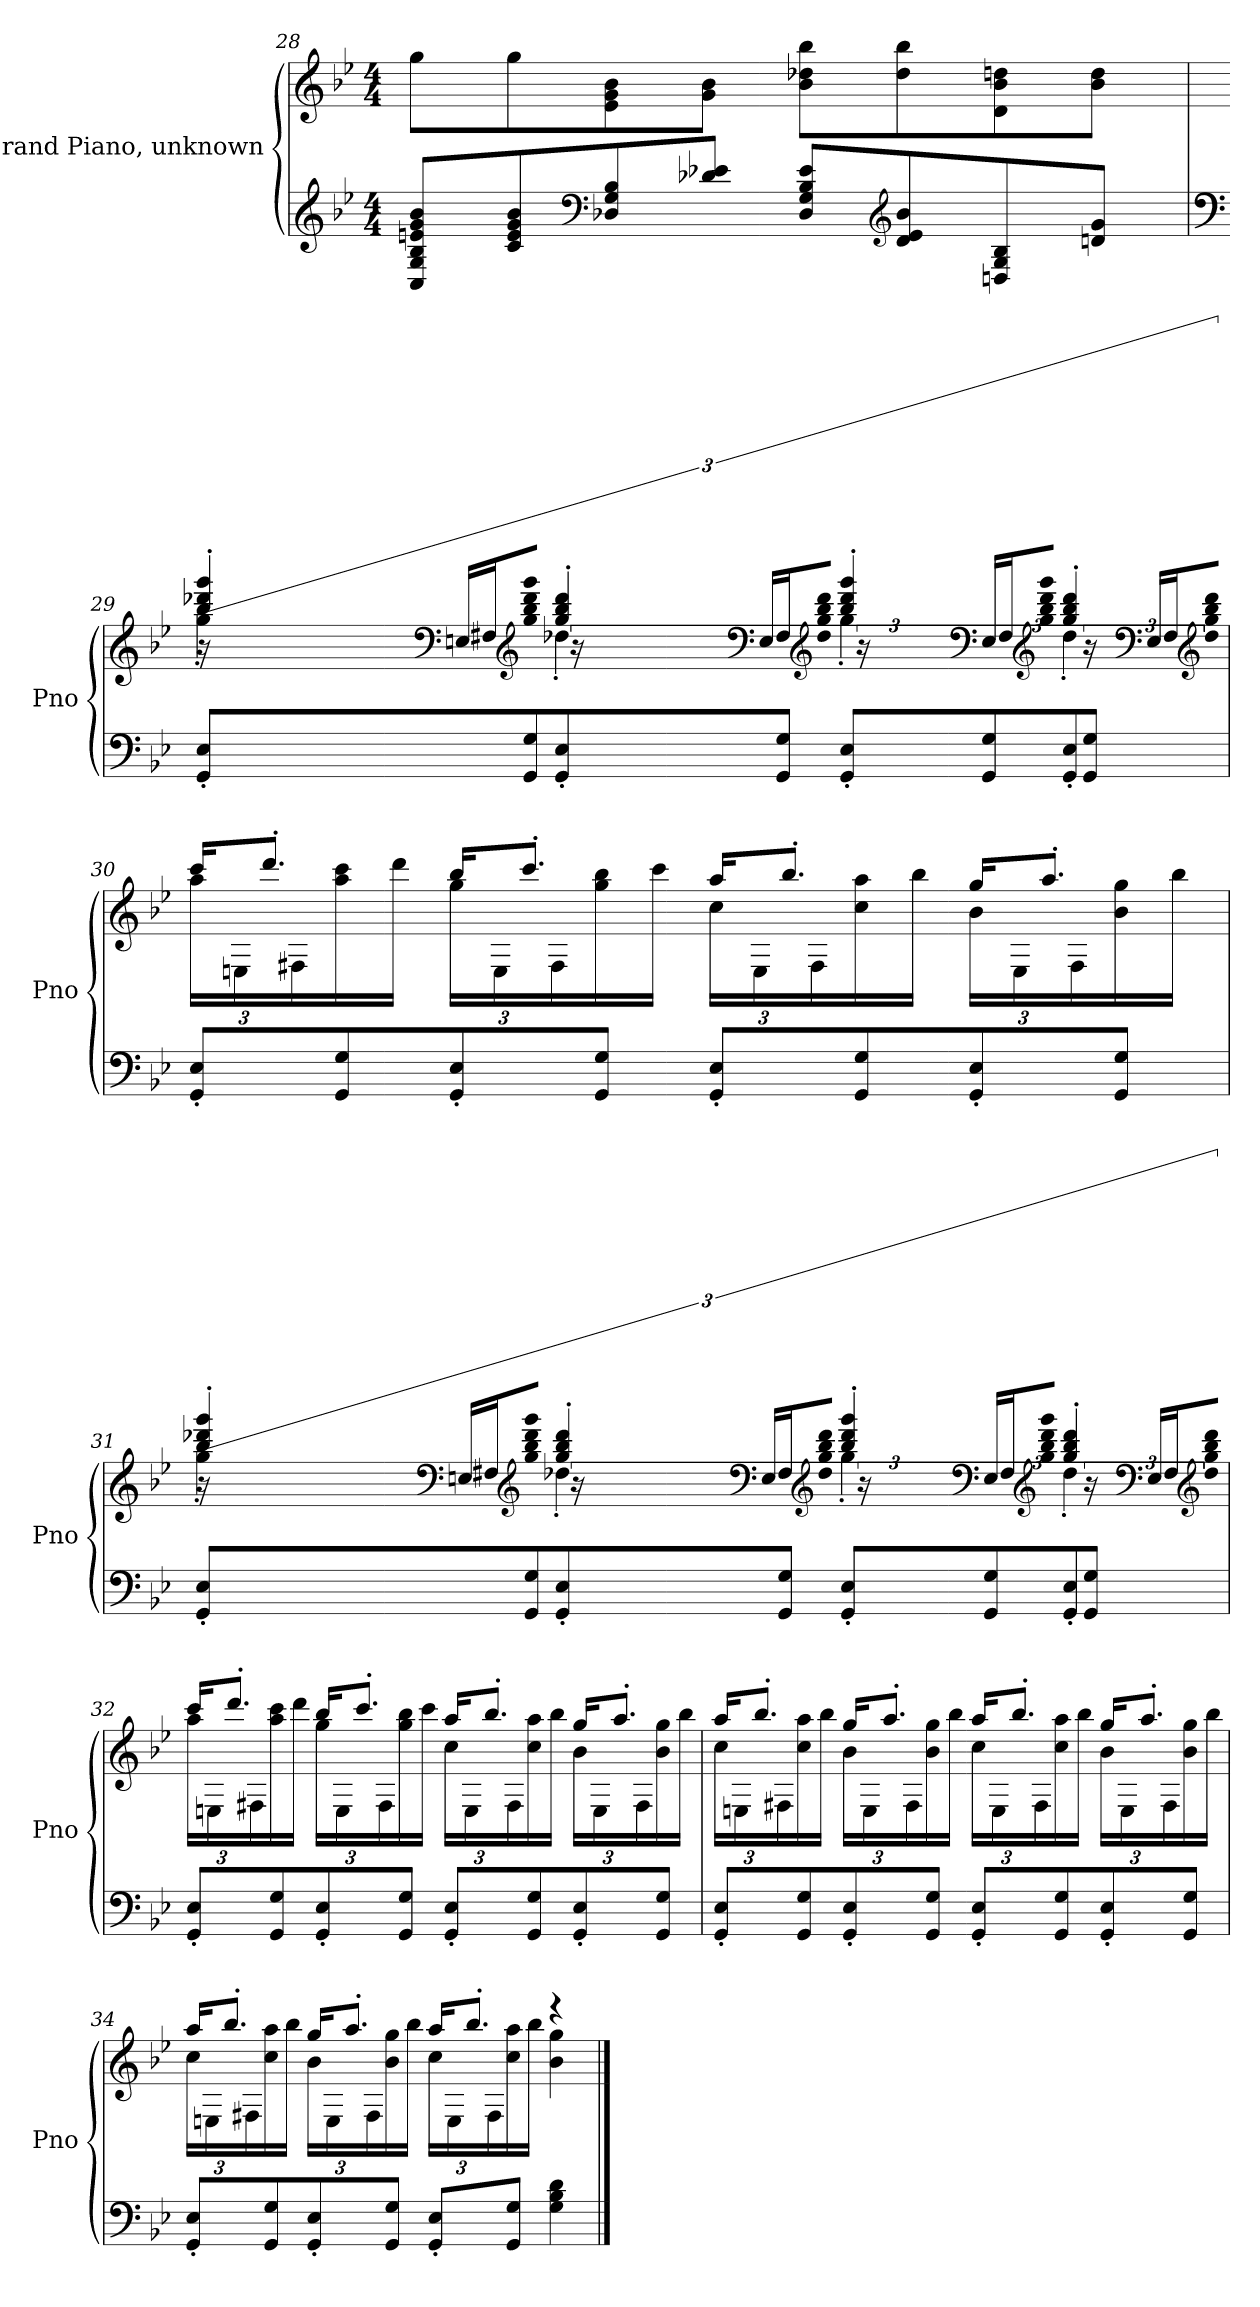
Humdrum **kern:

**kern	**kern
*part1	*part1
*staff2	*staff1
*I"Grand Piano, unknown	*
*I'Pno	*
*clefG2	*clefG2
*k[b-e-]	*k[b-e-]
*M4/4	*M4/4
=28	=28
8C/ 8G/ 8B-/ 8en/ 8g/ 8b-/L	8gg\L
8c/ 8e/ 8g/ 8b-/	8gg\
*clefF4	*
8D-X/ 8G/ 8B-/	8e-\ 8g\ 8b-\
8d-X/ 8e-X/J	8g\ 8b-\J
8D-/ 8G/ 8B-/ 8e-/L	8b-\ 8dd-X\ 8bb-\L
*clefG2	*
8d-/ 8e-/ 8b-/	8dd-\ 8bb-\
8Dn/ 8G/ 8B-/	8d\ 8b-\ 8ddn\
8dn/ 8g/J	8b-\ 8dd\J
!!LO:LB:g=z
=29	=29
*clefF4	*
*	*^
*	*	*^
8GG/' 8E-/'L	4bb-/' 4ddd-X/' 4ggg/'	4gg'\	24r
*	*clefF4	*	*
.	.	.	24En/LL
.	.	.	24F#X/J
*	*clefG2	*	*
8GG/ 8G/	.	.	8gg/ 8bb-/ 8ddd-/ 8ggg/J
8GG/' 8E-/'	4gg/' 4bb-/' 4ddd-/'	4dd-X'\	24r
*	*clefF4	*	*
.	.	.	24E/LL
.	.	.	24F#/J
*	*clefG2	*	*
8GG/ 8G/J	.	.	8dd-/ 8gg/ 8bb-/ 8ddd-/J
8GG/' 8E-/'L	4bb-/' 4ddd-/' 4ggg/'	4gg'\	24r
*	*clefF4	*	*
.	.	.	24E/LL
.	.	.	24F#/J
*	*clefG2	*	*
8GG/ 8G/	.	.	8gg/ 8bb-/ 8ddd-/ 8ggg/J
8GG/' 8E-/'	4gg/' 4bb-/' 4ddd-/'	4dd-'\	24r
*	*clefF4	*	*
.	.	.	24E/LL
.	.	.	24F#/J
*	*clefG2	*	*
8GG/ 8G/J	.	.	8dd-/ 8gg/ 8bb-/ 8ddd-/J
*	*	*v	*v
!!LO:LB:g=z
=30	=30	=30
*	*	*Xbrackettup
8GG/' 8E-/'L	16ccc/KL	24aa\LL
.	.	24En\
.	8.ddd'/J	.
.	.	24F#X\
8GG/ 8G/	.	16aa\ 16ccc\
.	.	16ddd\JJ
8GG/' 8E-/'	16bb-/KL	24gg\LL
.	.	24E\
.	8.ccc'/J	.
.	.	24F#\
8GG/ 8G/J	.	16gg\ 16bb-\
.	.	16ccc\JJ
8GG/' 8E-/'L	16aa/KL	24cc\LL
.	.	24E\
.	8.bb-'/J	.
.	.	24F#\
8GG/ 8G/	.	16cc\ 16aa\
.	.	16bb-\JJ
8GG/' 8E-/'	16gg/KL	24b-\LL
.	.	24E\
.	8.aa'/J	.
.	.	24F#\
8GG/ 8G/J	.	16b-\ 16gg\
.	.	16bb-\JJ
!!LO:LB:g=z
=31	=31	=31
*	*	*^
*	*	*	*brackettup
8GG/' 8E-/'L	4bb-/' 4ddd-X/' 4ggg/'	4gg'\	24r
*	*clefF4	*	*
.	.	.	24En/LL
.	.	.	24F#X/J
*	*clefG2	*	*
8GG/ 8G/	.	.	8gg/ 8bb-/ 8ddd-/ 8ggg/J
8GG/' 8E-/'	4gg/' 4bb-/' 4ddd-/'	4dd-X'\	24r
*	*clefF4	*	*
.	.	.	24E/LL
.	.	.	24F#/J
*	*clefG2	*	*
8GG/ 8G/J	.	.	8dd-/ 8gg/ 8bb-/ 8ddd-/J
8GG/' 8E-/'L	4bb-/' 4ddd-/' 4ggg/'	4gg'\	24r
*	*clefF4	*	*
.	.	.	24E/LL
.	.	.	24F#/J
*	*clefG2	*	*
8GG/ 8G/	.	.	8gg/ 8bb-/ 8ddd-/ 8ggg/J
8GG/' 8E-/'	4gg/' 4bb-/' 4ddd-/'	4dd-'\	24r
*	*clefF4	*	*
.	.	.	24E/LL
.	.	.	24F#/J
*	*clefG2	*	*
8GG/ 8G/J	.	.	8dd-/ 8gg/ 8bb-/ 8ddd-/J
*	*	*v	*v
!!LO:PB:g=z
=32	=32	=32
*	*	*Xbrackettup
8GG/' 8E-/'L	16ccc/KL	24aa\LL
.	.	24En\
.	8.ddd'/J	.
.	.	24F#X\
8GG/ 8G/	.	16aa\ 16ccc\
.	.	16ddd\JJ
8GG/' 8E-/'	16bb-/KL	24gg\LL
.	.	24E\
.	8.ccc'/J	.
.	.	24F#\
8GG/ 8G/J	.	16gg\ 16bb-\
.	.	16ccc\JJ
8GG/' 8E-/'L	16aa/KL	24cc\LL
.	.	24E\
.	8.bb-'/J	.
.	.	24F#\
8GG/ 8G/	.	16cc\ 16aa\
.	.	16bb-\JJ
8GG/' 8E-/'	16gg/KL	24b-\LL
.	.	24E\
.	8.aa'/J	.
.	.	24F#\
8GG/ 8G/J	.	16b-\ 16gg\
.	.	16bb-\JJ
!!LO:LB:g=z	!!
=33	=33	=33
8GG/' 8E-/'L	16aa/KL	24cc\LL
.	.	24En\
.	8.bb-'/J	.
.	.	24F#X\
8GG/ 8G/	.	16cc\ 16aa\
.	.	16bb-\JJ
8GG/' 8E-/'	16gg/KL	24b-\LL
.	.	24E\
.	8.aa'/J	.
.	.	24F#\
8GG/ 8G/J	.	16b-\ 16gg\
.	.	16bb-\JJ
8GG/' 8E-/'L	16aa/KL	24cc\LL
.	.	24E\
.	8.bb-'/J	.
.	.	24F#\
8GG/ 8G/	.	16cc\ 16aa\
.	.	16bb-\JJ
8GG/' 8E-/'	16gg/KL	24b-\LL
.	.	24E\
.	8.aa'/J	.
.	.	24F#\
8GG/ 8G/J	.	16b-\ 16gg\
.	.	16bb-\JJ
!!LO:LB:g=z	!!
=34	=34	=34
8GG/' 8E-/'L	16aa/KL	24cc\LL
.	.	24En\
.	8.bb-'/J	.
.	.	24F#X\
8GG/ 8G/	.	16cc\ 16aa\
.	.	16bb-\JJ
8GG/' 8E-/'	16gg/KL	24b-\LL
.	.	24E\
.	8.aa'/J	.
.	.	24F#\
8GG/ 8G/J	.	16b-\ 16gg\
.	.	16bb-\JJ
8GG/' 8E-/'L	16aa/KL	24cc\LL
.	.	24E\
.	8.bb-'/J	.
.	.	24F#\
8GG/ 8G/J	.	16cc\ 16aa\
.	.	16bb-\JJ
4G\ 4B-\ 4d\	4r	4b-\ 4gg\
*	*v	*v
==	==
*-	*-
